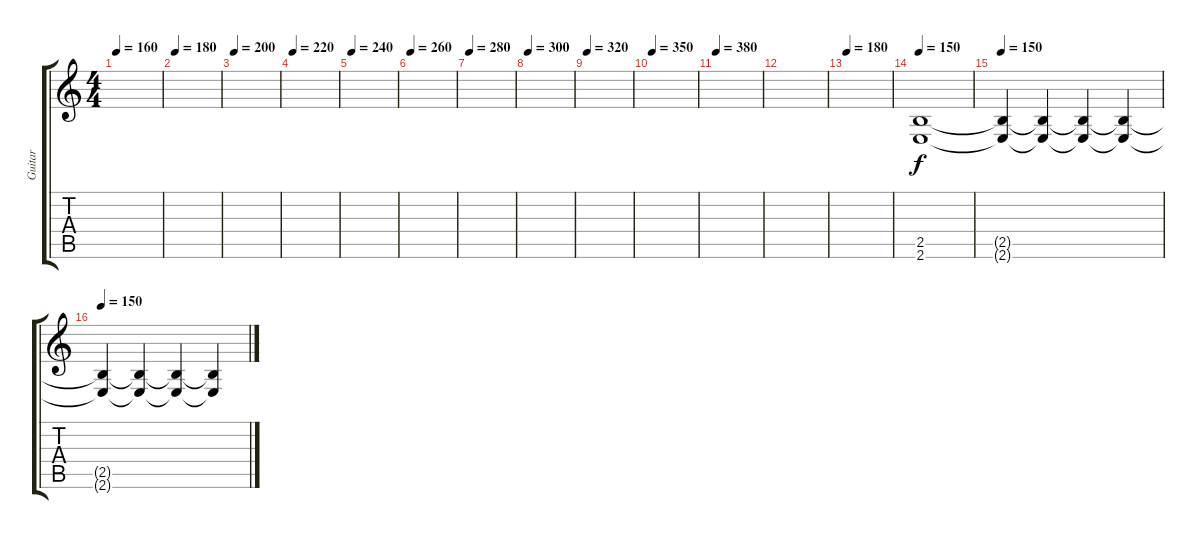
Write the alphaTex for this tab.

\track ("Guitar " "Guitar ") {instrument distortionguitar}
\staff {score tabs}
\tuning (E4 B3 G3 D3 A2 D2) {hide}
\ts (4 4)
\tempo 160
\clef g2
\ks c
|
\tempo 180
|
\tempo 200
|
\tempo 220
|
\tempo 240
|
\tempo 260
|
\tempo 280
|
\tempo 300
|
\tempo 320
|
\tempo 350
|
\tempo 380
|
|
\tempo 180
|
\tempo 150
(2.5 2.6).1{volume 13} |
\tempo 150
(2.5{t} 2.6{t}).4{volume 12} (2.5{t} 2.6{t}).4{volume 10} (2.5{t} 2.6{t}).4{volume 8} (2.5{t} 2.6{t}).4{volume 6} |
\tempo 150
(2.5{t} 2.6{t}).4{volume 4} (2.5{t} 2.6{t}).4{volume 3} (2.5{t} 2.6{t}).4{volume 2} (2.5{t} 2.6{t}).4{volume 1}
